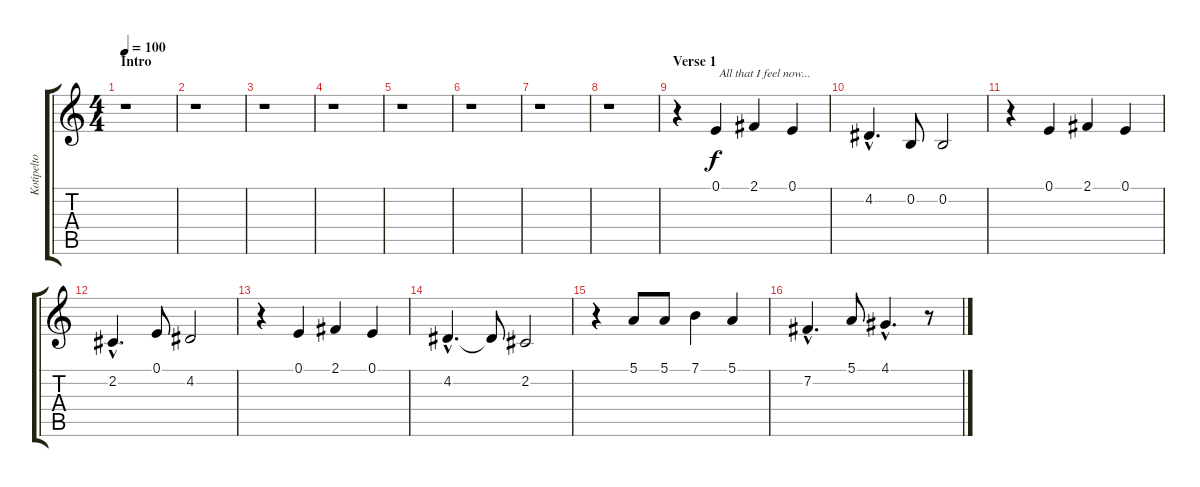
\track ("Kotipelto" "Kotipelto") {instrument altosax}
\staff {score tabs}
\tuning (E4 B3 G3 D3 A2 E2) {hide}
\ts (4 4)
\section ("" "Intro")
\tempo 100
\clef g2
\ks c
r.1{dy f instrument altosax} |
r.1 |
r.1 |
r.1 |
r.1 |
r.1 |
r.1 |
r.1 |
\section ("" "Verse 1")
r.4 0.1.4{txt " All that I feel now..."} 2.1.4 0.1.4 |
4.2{hac}.4{d} 0.2.8 0.2.2 |
r.4 0.1.4 2.1.4 0.1.4 |
2.2{hac}.4{d} 0.1.8 4.2.2 |
r.4 0.1.4 2.1.4 0.1.4 |
4.2{hac}.4{d} 4.2{t}.8 2.2.2 |
r.4 5.1.8 5.1.8 7.1.4 5.1.4 |
7.2{hac}.4{d} 5.1.8 4.1{hac}.4{d} r.8
